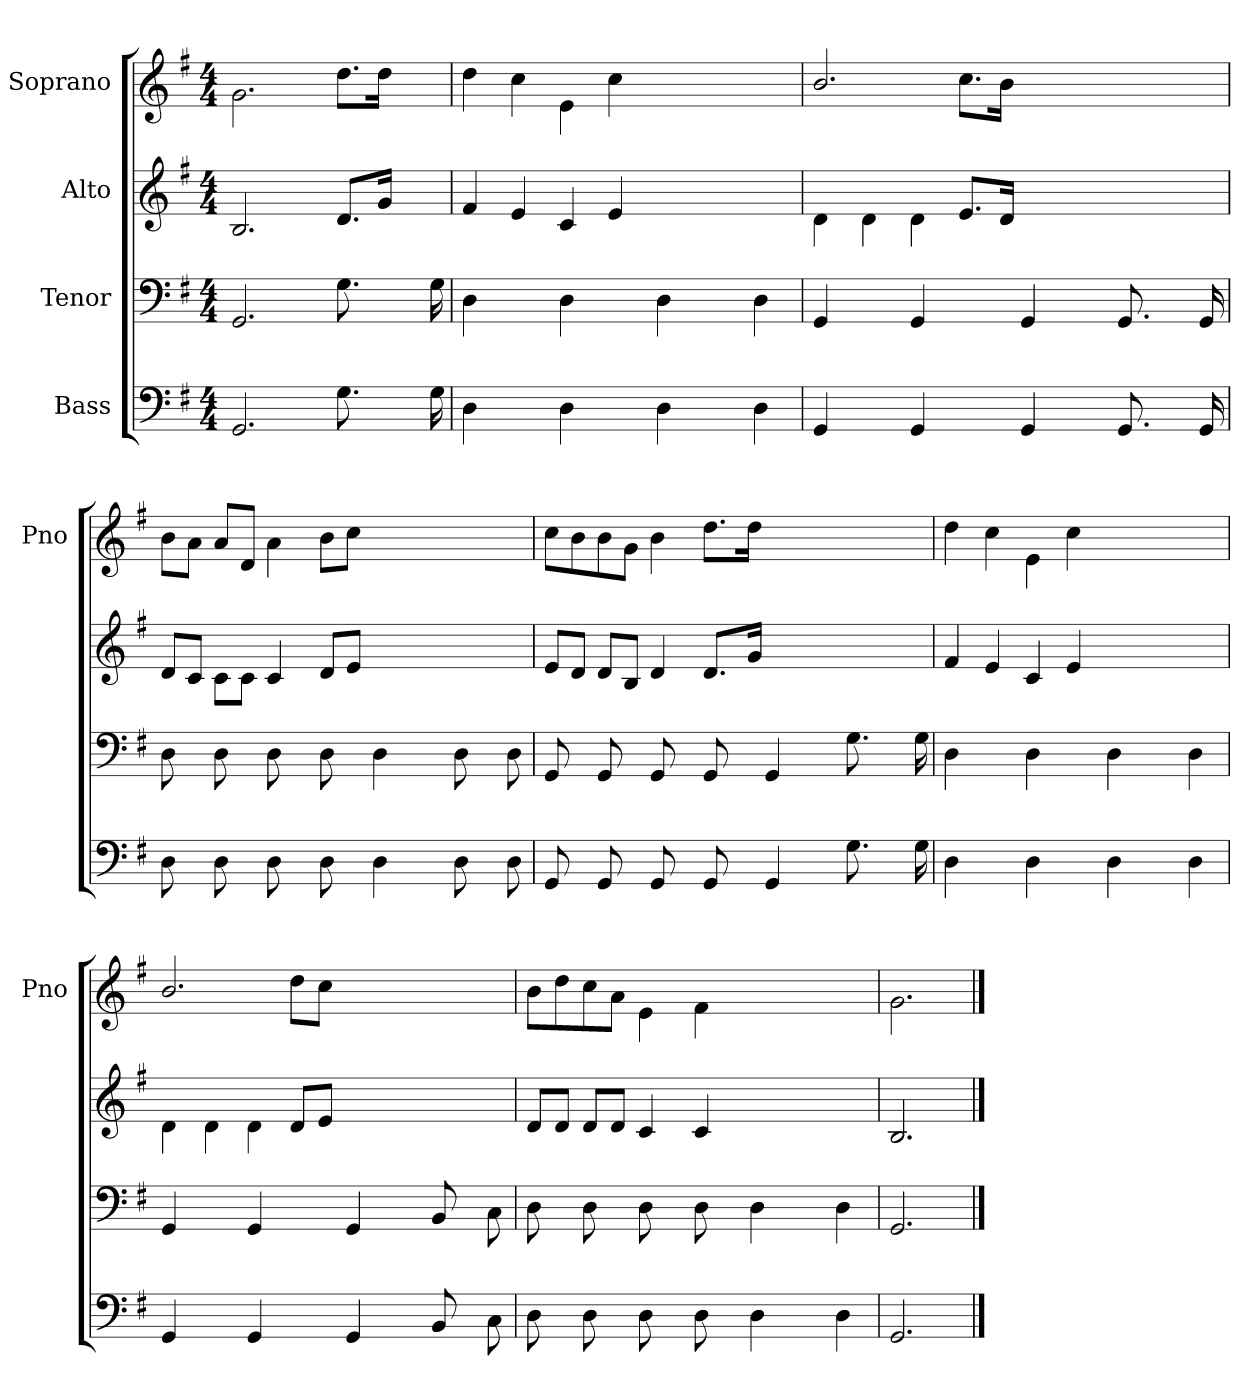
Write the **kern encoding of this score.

**kern	**kern	**kern	**kern
*part4	*part3	*part2	*part1
*staff4	*staff3	*staff2	*staff1
*I"Bass	*I"Tenor	*I"Alto	*I"Soprano
*	*	*	*I'Pno
*clefF4	*clefF4	*clefG2	*clefG2
*k[f#]	*k[f#]	*k[f#]	*k[f#]
*G:	*G:	*G:	*G:
*M4/4	*M4/4	*M4/4	*M4/4
=	=	=	=
2.GG/	2.GG/	2.B/	2.g\
=-	=-	=-	=-
8.G\	8.G\	8.d/L	8.dd\L
8.ryy	8.ryy	16g/Jk	16dd\Jk
.	.	8.ryy	8.ryy
16G\	16G\	.	.
=	=	=	=
4D\	4D\	4f#/	4dd\
4ryy	4ryy	4e/	4cc\
4D\	4D\	4c/	4e\
4ryy	4ryy	4e/	4cc\
4D\	4D\	2.ryy	2.ryy
4ryy	4ryy	.	.
4D\	4D\	.	.
=	=	=	=
4GG/	4GG/	4d\	2.b/
4ryy	4ryy	4d\	.
4GG/	4GG/	4d\	.
4ryy	4ryy	8.e/L	8.cc\L
.	.	16d/Jk	16b\Jk
4GG/	4GG/	2...ryy	2...ryy
4ryy	4ryy	.	.
8.GG/	8.GG/	.	.
8.ryy	8.ryy	.	.
16GG/	16GG/	.	.
=	=	=	=
8D\	8D\	8d/L	8b\L
8ryy	8ryy	8c/J	8a\J
8D\	8D\	8c\L	8a/L
8ryy	8ryy	8c\J	8d/J
8D\	8D\	4c/	4a\
8ryy	8ryy	.	.
8D\	8D\	8d/L	8b\L
8ryy	8ryy	8e/J	8cc\J
4D\	4D\	2..ryy	2..ryy
4ryy	4ryy	.	.
8D\	8D\	.	.
8ryy	8ryy	.	.
8D\	8D\	.	.
=	=	=	=
8GG/	8GG/	8e/L	8cc\L
8ryy	8ryy	8d/J	8b\
8GG/	8GG/	8d/L	8b\
8ryy	8ryy	8B/J	8g\J
8GG/	8GG/	4d/	4b\
8ryy	8ryy	.	.
8GG/	8GG/	8.d/L	8.dd\L
8ryy	8ryy	.	.
.	.	16g/Jk	16dd\Jk
4GG/	4GG/	2...ryy	2...ryy
4ryy	4ryy	.	.
8.G\	8.G\	.	.
8.ryy	8.ryy	.	.
16G\	16G\	.	.
=	=	=	=
4D\	4D\	4f#/	4dd\
4ryy	4ryy	4e/	4cc\
4D\	4D\	4c/	4e\
4ryy	4ryy	4e/	4cc\
4D\	4D\	2.ryy	2.ryy
4ryy	4ryy	.	.
4D\	4D\	.	.
=	=	=	=
4GG/	4GG/	4d\	2.b/
4ryy	4ryy	4d\	.
4GG/	4GG/	4d\	.
4ryy	4ryy	8d/L	8dd\L
.	.	8e/J	8cc\J
4GG/	4GG/	2..ryy	2..ryy
4ryy	4ryy	.	.
8BB/	8BB/	.	.
8ryy	8ryy	.	.
8C\	8C\	.	.
=	=	=	=
8D\	8D\	8d/L	8b\L
8ryy	8ryy	8d/J	8dd\
8D\	8D\	8d/L	8cc\
8ryy	8ryy	8d/J	8a\J
8D\	8D\	4c/	4e\
8ryy	8ryy	.	.
8D\	8D\	4c/	4f#\
8ryy	8ryy	.	.
4D\	4D\	2.ryy	2.ryy
4ryy	4ryy	.	.
4D\	4D\	.	.
=	=	=	=
2.GG/	2.GG/	2.B/	2.g\
==	==	==	==
*-	*-	*-	*-
